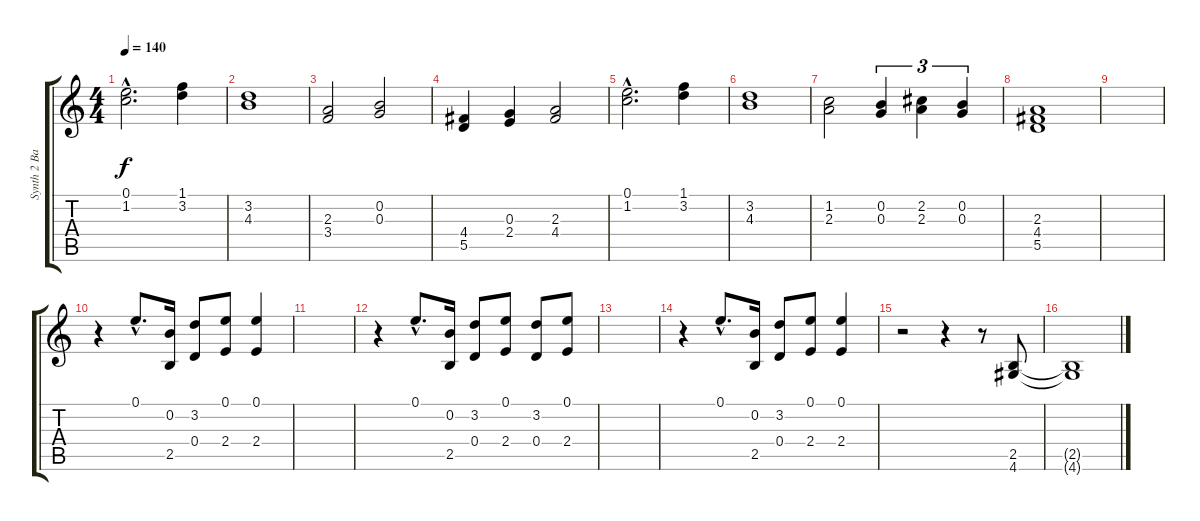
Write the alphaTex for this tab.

\track ("Synth 2 Bass" "Synth 2 Ba") {instrument synthbass2}
\staff {score tabs}
\tuning (E4 B3 G3 D3 A2 E2) {hide}
\ts (4 4)
\tempo 140
\clef g2
\ks c
(0.1{hac} 1.2{hac}).2{d dy f} (1.1 3.2).4 |
(3.2 4.3).1 |
(2.3 3.4).2 (0.2 0.3).2 |
(4.4 5.5).4 (0.3 2.4).4 (2.3 4.4).2 |
(0.1{hac} 1.2{hac}).2{d} (1.1 3.2).4 |
(3.2 4.3).1 |
(1.2 2.3).2 (0.2 0.3).4{tu (3 2)} (2.2 2.3).4{tu (3 2)} (0.2 0.3).4{tu (3 2)} |
(2.3 4.4 5.5).1 |
|
r.4 0.1{hac}.8{d} (0.2 2.5).16 (3.2 0.4).8 (0.1 2.4).8 (0.1 2.4).4 |
|
r.4 0.1{hac}.8{d} (0.2 2.5).16 (3.2 0.4).8 (0.1 2.4).8 (3.2 0.4).8 (0.1 2.4).8 |
|
r.4 0.1{hac}.8{d} (0.2 2.5).16 (3.2 0.4).8 (0.1 2.4).8 (0.1 2.4).4 |
r.2 r.4 r.8 (2.5 4.6).8 |
(2.5{t} 4.6{t}).1
